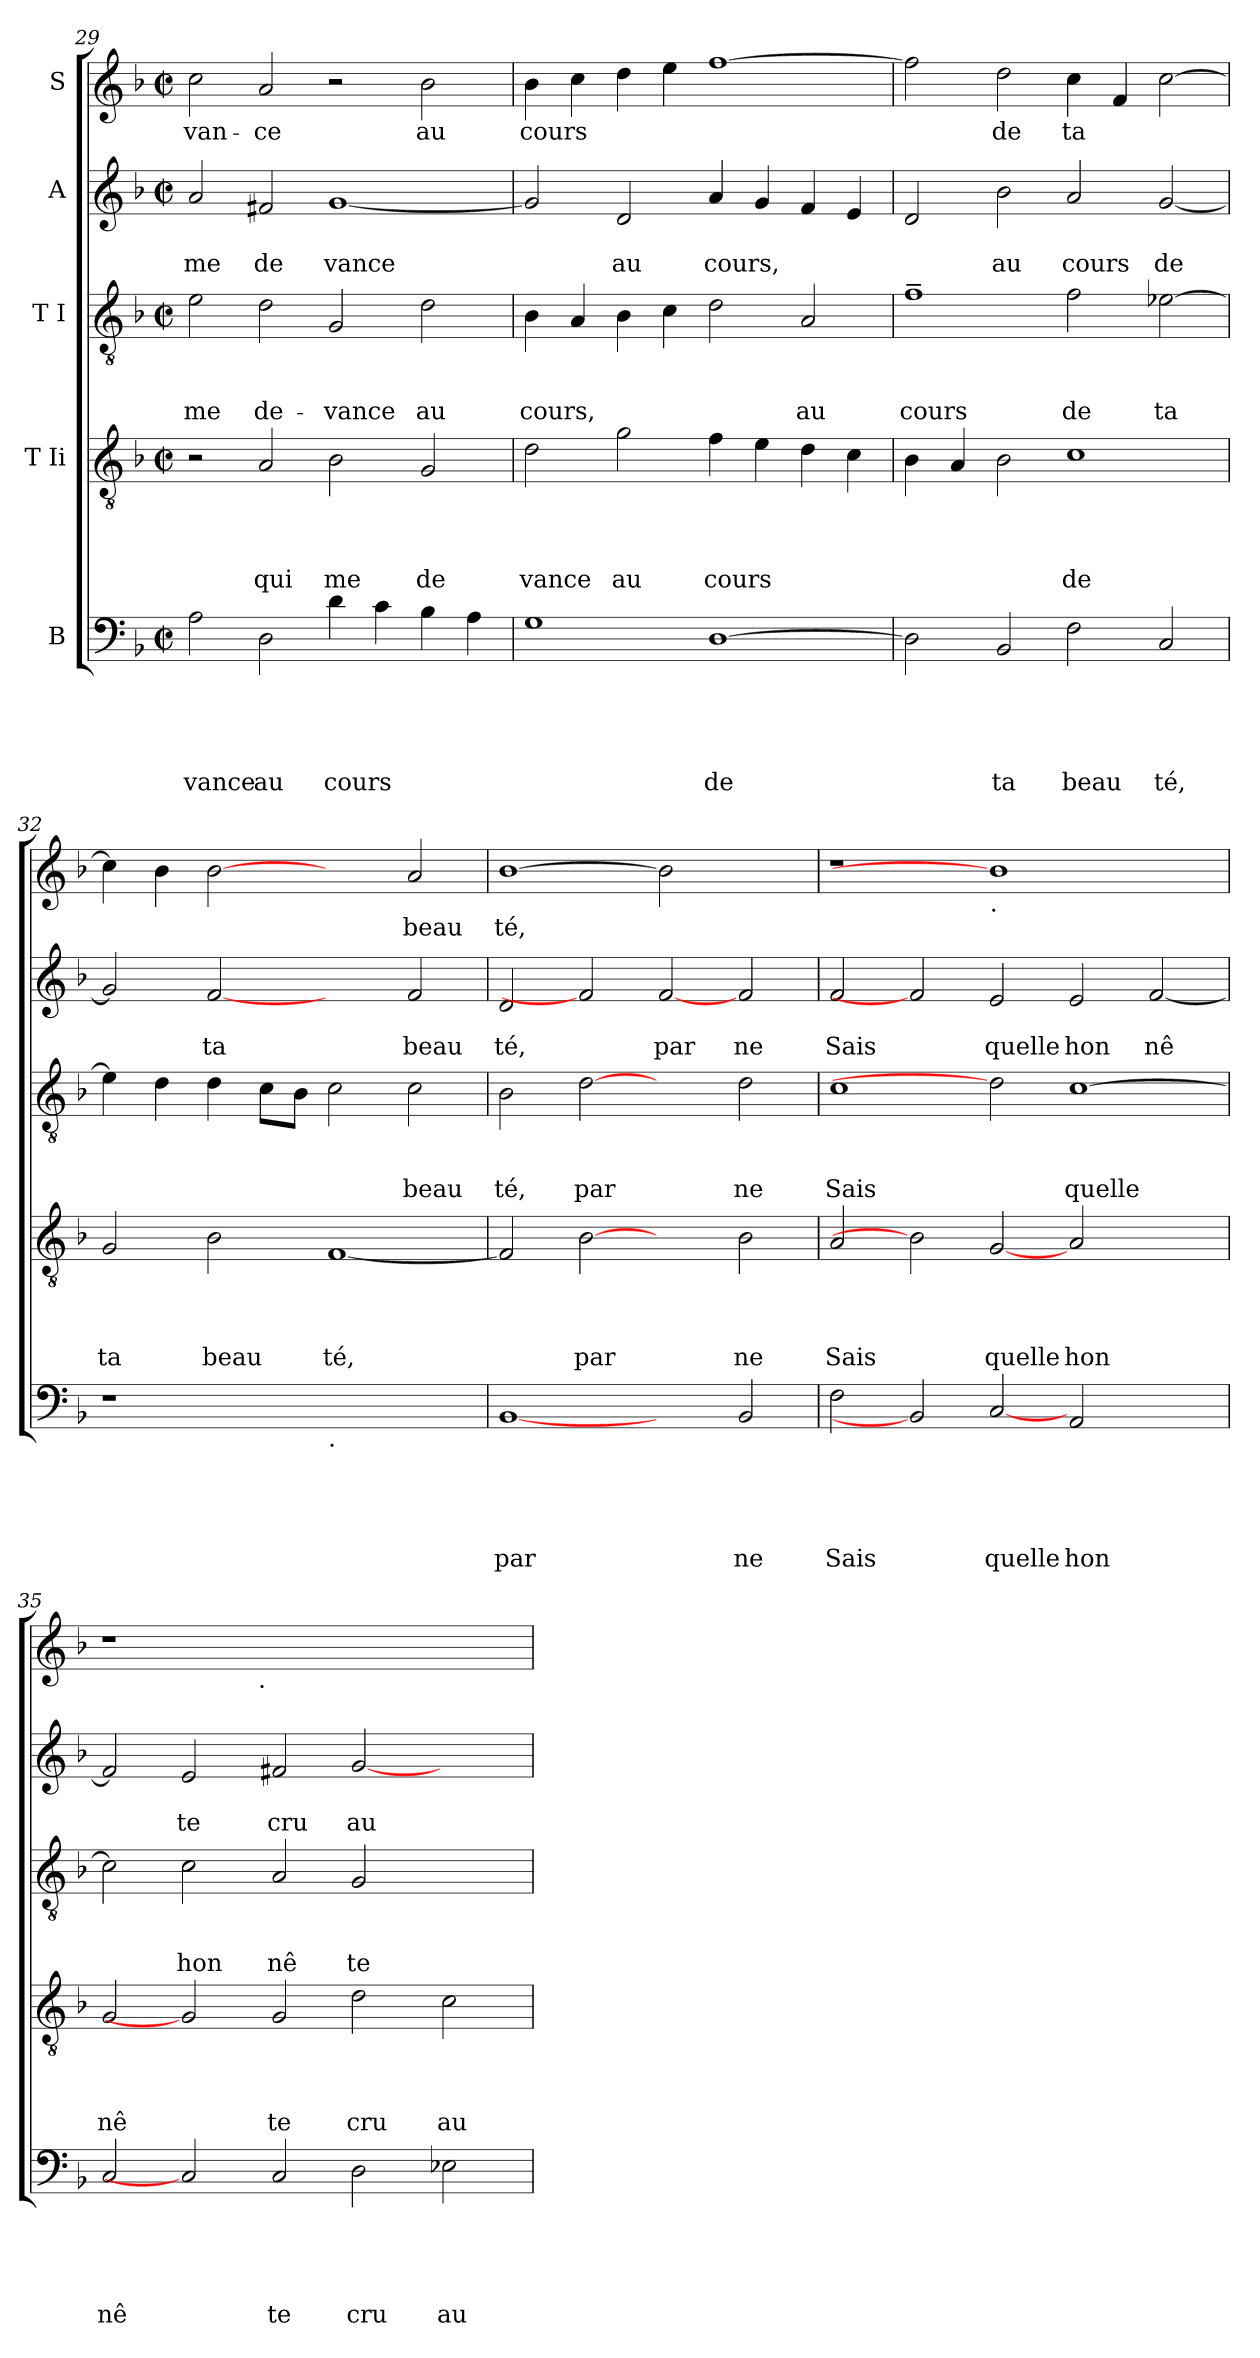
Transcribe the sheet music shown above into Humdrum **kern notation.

**kern	**text	**text	**text	**text	**text	**kern	**text	**text	**text	**text	**kern	**text	**text	**text	**kern	**text	**text	**kern	**text
*part5	*part5	*part5	*part5	*part5	*part5	*part4	*part4	*part4	*part4	*part4	*part3	*part3	*part3	*part3	*part2	*part2	*part2	*part1	*part1
*staff5	*staff5	*staff5	*staff5	*staff5	*staff5	*staff4	*staff4	*staff4	*staff4	*staff4	*staff3	*staff3	*staff3	*staff3	*staff2	*staff2	*staff2	*staff1	*staff1
*I"B	*	*	*	*	*	*I"T Ii	*	*	*	*	*I"T I	*	*	*	*I"A	*	*	*I"S	*
*clefF4	*	*	*	*	*	*clefGv2	*	*	*	*	*clefGv2	*	*	*	*clefG2	*	*	*clefG2	*
*k[b-]	*	*	*	*	*	*k[b-]	*	*	*	*	*k[b-]	*	*	*	*k[b-]	*	*	*k[b-]	*
*F:	*	*	*	*	*	*F:	*	*	*	*	*F:	*	*	*	*F:	*	*	*F:	*
*M2/2	*	*	*	*	*	*M2/2	*	*	*	*	*M2/2	*	*	*	*M2/2	*	*	*M2/2	*
*met(c|)	*	*	*	*	*	*met(c|)	*	*	*	*	*met(c|)	*	*	*	*met(c|)	*	*	*met(c|)	*
=29	=29	=29	=29	=29	=29	=29	=29	=29	=29	=29	=29	=29	=29	=29	=29	=29	=29	=29	=29
!	!	!	!	!	!LO:LY:b	!	!	!	!	!	!	!	!	!LO:LY:b	!	!	!LO:LY:b	!	!LO:LY:b
2A\	.	.	.	.	-vance	2r	.	.	.	.	2e\	.	.	me	2a/	.	me	2cc\	-van-
!	!	!	!	!	!LO:LY:b	!	!	!	!	!LO:LY:b	!	!	!	!LO:LY:b	!	!	!LO:LY:b	!	!LO:LY:b
2D\	.	.	.	.	au	2A/	.	.	.	qui	2d\	.	.	de-	2f#X/	.	de	2a/	-ce
!	!	!	!	!	!LO:LY:b	!	!	!	!	!LO:LY:b	!	!	!	!LO:LY:b	!	!	!LO:LY:b	!	!
4d\	.	.	.	.	cours	2B-\	.	.	.	me	2G/	.	.	-vance	[<1g	.	vance	2r	.
4c\	.	.	.	.	.	.	.	.	.	.	.	.	.	.	.	.	.	.	.
!	!	!	!	!	!	!	!	!	!	!LO:LY:b	!	!	!	!LO:LY:b	!	!	!	!	!LO:LY:b
4B-\	.	.	.	.	.	2G/	.	.	.	de	2d\	.	.	au	.	.	.	2b-\	au
4A\	.	.	.	.	.	.	.	.	.	.	.	.	.	.	.	.	.	.	.
=30	=30	=30	=30	=30	=30	=30	=30	=30	=30	=30	=30	=30	=30	=30	=30	=30	=30	=30	=30
!	!	!	!	!	!	!	!	!	!	!LO:LY:b	!	!	!	!LO:LY:b	!	!	!	!	!LO:LY:b
1G	.	.	.	.	.	2d\	.	.	.	vance	4B-\	.	.	cours,	2g/]	.	.	4b-\	cours
.	.	.	.	.	.	.	.	.	.	.	4A/	.	.	.	.	.	.	4cc\	.
!	!	!	!	!	!	!	!	!	!	!LO:LY:b	!	!	!	!	!	!	!LO:LY:b	!	!
.	.	.	.	.	.	2g\	.	.	.	au	4B-\	.	.	.	2d/	.	au	4dd\	.
.	.	.	.	.	.	.	.	.	.	.	4c\	.	.	.	.	.	.	4ee\	.
!	!	!	!	!	!LO:LY:b	!	!	!	!	!LO:LY:b	!	!	!	!	!	!	!LO:LY:b	!	!
[<1D	.	.	.	.	de	4f\	.	.	.	cours	2d\	.	.	.	4a/	.	cours,	[<1ff	.
.	.	.	.	.	.	4e\	.	.	.	.	.	.	.	.	4g/	.	.	.	.
!	!	!	!	!	!	!	!	!	!	!	!	!	!	!LO:LY:b	!	!	!	!	!
.	.	.	.	.	.	4d\	.	.	.	.	2A/	.	.	au	4f/	.	.	.	.
.	.	.	.	.	.	4c\	.	.	.	.	.	.	.	.	4e/	.	.	.	.
!!LO:LB:g=z
=31	=31	=31	=31	=31	=31	=31	=31	=31	=31	=31	=31	=31	=31	=31	=31	=31	=31	=31	=31
!	!	!	!	!	!	!	!	!	!	!	!	!	!	!LO:LY:b	!	!	!	!	!
2D\]	.	.	.	.	.	4B-\	.	.	.	.	1f~>	.	.	cours	2d/	.	.	2ff\]	.
.	.	.	.	.	.	4A/	.	.	.	.	.	.	.	.	.	.	.	.	.
!	!	!	!	!	!LO:LY:b	!	!	!	!	!	!	!	!	!	!	!	!LO:LY:b	!	!LO:LY:b
2BB-/	.	.	.	.	ta	2B-\	.	.	.	.	.	.	.	.	2b-\	.	au	2dd\	de
!	!	!	!	!	!LO:LY:b	!	!	!	!	!LO:LY:b	!	!	!	!LO:LY:b	!	!	!LO:LY:b	!	!LO:LY:b
2F\	.	.	.	.	beau	1c	.	.	.	de	2f\	.	.	de	2a/	.	cours	4cc\	ta
.	.	.	.	.	.	.	.	.	.	.	.	.	.	.	.	.	.	4f/	.
!	!	!	!	!	!LO:LY:b	!	!	!	!	!	!	!	!	!LO:LY:b	!	!	!LO:LY:b	!	!
2C/	.	.	.	.	té,	.	.	.	.	.	[>2e-X\	.	.	ta	[<2g/	.	de	[>2cc\	.
=32	=32	=32	=32	=32	=32	=32	=32	=32	=32	=32	=32	=32	=32	=32	=32	=32	=32	=32	=32
!	!	!	!	!	!	!	!	!	!	!LO:LY:b	!	!	!	!	!	!	!	!	!
1r	.	.	.	.	.	2G/	.	.	.	ta	4e-\]	.	.	.	2g/]	.	.	4cc\]	.
.	.	.	.	.	.	.	.	.	.	.	4d\	.	.	.	.	.	.	4b-\	.
!	!	!	!	!	!	!	!	!	!	!LO:LY:b	!	!	!	!	!	!	!LO:LY:b	!	!
.	.	.	.	.	.	2B-\	.	.	.	beau	4d\	.	.	.	[2f	.	ta	[2b-	.
.	.	.	.	.	.	.	.	.	.	.	8c\L	.	.	.	.	.	.	.	.
.	.	.	.	.	.	.	.	.	.	.	8B-\J	.	.	.	.	.	.	.	.
!LO:TX:b:t=.	!	!	!	!	!	!	!	!	!	!	!	!	!	!	!	!	!	!	!
!	!	!	!	!	!	!	!	!	!	!LO:LY:b	!	!	!	!	!	!	!	!	!
1ryy	.	.	.	.	.	[<1F	.	.	.	té,	2c\	.	.	.	2ryy	.	.	2ryy	.
!	!	!	!	!	!	!	!	!	!	!	!	!	!	!LO:LY:b	!	!	!LO:LY:b	!	!LO:LY:b
.	.	.	.	.	.	.	.	.	.	.	2c\	.	.	beau	2f/	.	beau	2a/	beau
=33	=33	=33	=33	=33	=33	=33	=33	=33	=33	=33	=33	=33	=33	=33	=33	=33	=33	=33	=33
!	!	!	!	!	!LO:LY:b	!	!	!	!	!	!	!	!	!LO:LY:b	!	!	!LO:LY:b	!	!LO:LY:b
[1BB-	.	.	.	.	par	2F/]	.	.	.	.	2B-\	.	.	té,	2d/	.	té,	[1b-	té,
!	!	!	!	!	!	!	!	!	!	!LO:LY:b	!	!	!	!LO:LY:b	!	!	!	!	!
.	.	.	.	.	.	[2B-	.	.	.	par	[2d	.	.	par	2f]	.	.	.	.
!	!	!	!	!	!	!	!	!	!	!	!	!	!	!	!	!	!LO:LY:b	!	!
2ryy	.	.	.	.	.	2ryy	.	.	.	.	2ryy	.	.	.	[2f	.	par	2b-]	.
!	!	!	!	!	!LO:LY:b	!	!	!	!	!LO:LY:b	!	!	!	!LO:LY:b	!	!	!LO:LY:b	!	!
2BB-/	.	.	.	.	ne	2B-\	.	.	.	ne	2d\	.	.	ne	2f/	.	ne	2ryy	.
=34	=34	=34	=34	=34	=34	=34	=34	=34	=34	=34	=34	=34	=34	=34	=34	=34	=34	=34	=34
!	!	!	!	!	!LO:LY:b	!	!	!	!	!LO:LY:b	!	!	!	!LO:LY:b	!	!	!LO:LY:b	!	!
2F\	.	.	.	.	Sais	2A/	.	.	.	Sais	1c	.	.	Sais	2f/	.	Sais	1r	.
2BB-]	.	.	.	.	.	2B-]	.	.	.	.	.	.	.	.	2f]	.	.	.	.
!	!	!	!	!	!	!	!	!	!	!	!	!	!	!	!	!	!	!LO:TX:b:t=.	!
!	!	!	!	!	!LO:LY:b	!	!	!	!	!LO:LY:b	!	!	!	!	!	!	!LO:LY:b	!	!
[2C	.	.	.	.	quelle	[2G	.	.	.	quelle	2d]	.	.	.	2e/	.	quelle	1b-]	.
!	!	!	!	!	!LO:LY:b	!	!	!	!	!LO:LY:b	!	!	!	!LO:LY:b	!	!	!LO:LY:b	!	!
2AA/	.	.	.	.	hon	2A/	.	.	.	hon	[>1c	.	.	quelle	2e/	.	hon	.	.
!	!	!	!	!	!	!	!	!	!	!	!	!	!	!	!	!	!LO:LY:b	!	!
2ryy	.	.	.	.	.	2ryy	.	.	.	.	.	.	.	.	[<2f/	.	nê	2ryy	.
=35	=35	=35	=35	=35	=35	=35	=35	=35	=35	=35	=35	=35	=35	=35	=35	=35	=35	=35	=35
!	!	!	!	!	!LO:LY:b	!	!	!	!	!LO:LY:b	!	!	!	!	!	!	!	!	!
*	*	*	*	*	*	*	*	*	*	*	*	*	*	*	*	*	*	*^	*
2C/	.	.	.	.	nê	2G/	.	.	.	nê	2c\]	.	.	.	2f/]	.	.	1r	2ryy	.
!	!	!	!	!	!	!	!	!	!	!	!	!	!	!LO:LY:b	!	!	!LO:LY:b	!	!	!
2C]	.	.	.	.	.	2G]	.	.	.	.	2c\	.	.	hon	2e/	.	te	.	4...ryy	.
!	!	!	!	!	!	!	!	!	!	!	!	!	!	!	!	!	!	!	!LO:TX:b:t=.	!
.	.	.	.	.	.	.	.	.	.	.	.	.	.	.	.	.	.	.	1ryy	.
!	!	!	!	!	!LO:LY:b	!	!	!	!	!LO:LY:b	!	!	!	!LO:LY:b	!	!	!LO:LY:b	!	!	!
2C/	.	.	.	.	te	2G/	.	.	.	te	2A/	.	.	nê	2f#X/	.	cru	1.ryy	.	.
!	!	!	!	!	!LO:LY:b	!	!	!	!	!LO:LY:b	!	!	!	!LO:LY:b	!	!	!LO:LY:b	!	!	!
2D\	.	.	.	.	cru	2d\	.	.	.	cru	2G/	.	.	te	[<2g/	.	au	.	.	.
.	.	.	.	.	.	.	.	.	.	.	.	.	.	.	.	.	.	.	2ryy	.
!	!	!	!	!	!LO:LY:b	!	!	!	!	!LO:LY:b	!	!	!	!	!	!	!	!	!	!
2E-X\	.	.	.	.	au	2c\	.	.	.	au	2ryy	.	.	.	2ryy	.	.	.	.	.
.	.	.	.	.	.	.	.	.	.	.	.	.	.	.	.	.	.	.	32ryy	.
*	*	*	*	*	*	*	*	*	*	*	*	*	*	*	*	*	*	*v	*v	*
=	=	=	=	=	=	=	=	=	=	=	=	=	=	=	=	=	=	=	=
*-	*-	*-	*-	*-	*-	*-	*-	*-	*-	*-	*-	*-	*-	*-	*-	*-	*-	*-	*-
